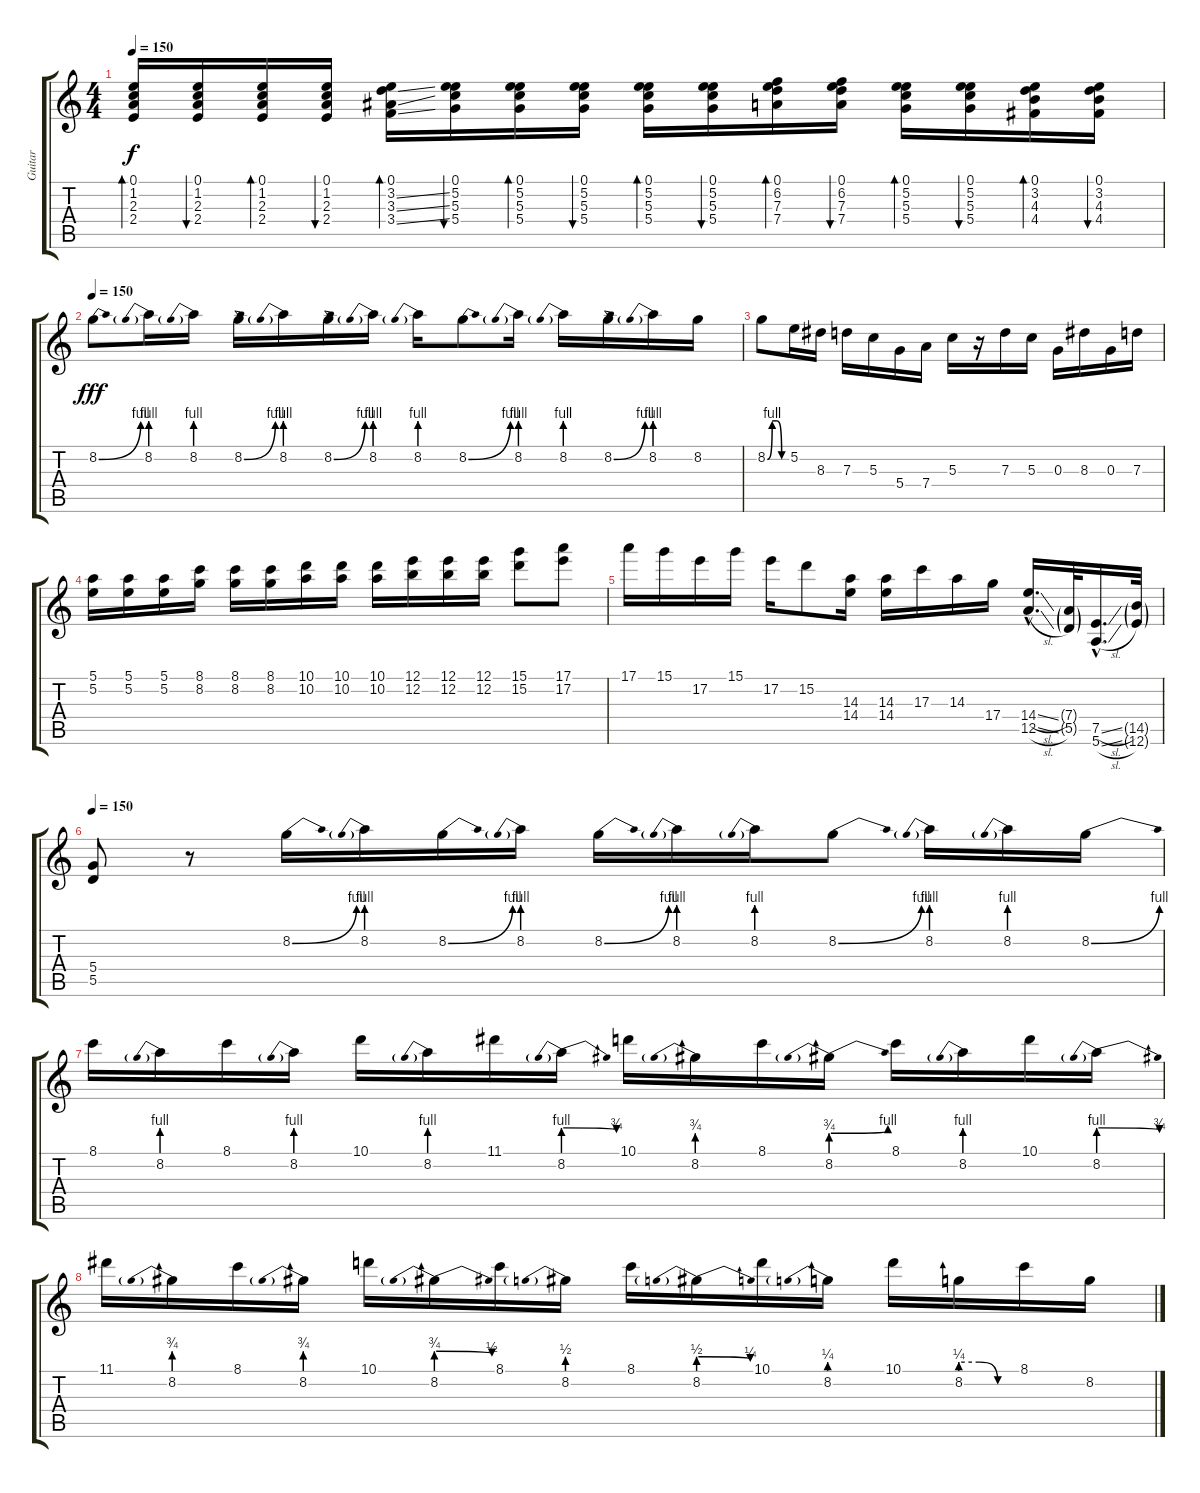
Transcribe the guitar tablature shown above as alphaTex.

\track ("Guitar" "Guitar") {instrument acousticguitarsteel}
\staff {score tabs}
\tuning (E4 B3 G3 D3 A2 E2) {hide}
\ts (4 4)
\tempo 150
\clef g2
\ks c
(0.1 1.2 2.3 2.4).16{bd 120 dy f} (0.1 1.2 2.3 2.4).16{bu 120} (0.1 1.2 2.3 2.4).16{bd 120} (0.1 1.2 2.3 2.4).16{bu 120} (0.1 3.2{ss} 3.3{ss} 3.4{ss}).16{bd 60} (0.1 5.2 5.3 5.4).16{bu 120} (0.1 5.2 5.3 5.4).16{bd 120} (0.1 5.2 5.3 5.4).16{bu 120} (0.1 5.2 5.3 5.4).16{bd 120} (0.1 5.2 5.3 5.4).16{bu 120} (0.1 6.2 7.3 7.4).16{bd 120} (0.1 6.2 7.3 7.4).16{bu 120} (0.1 5.2 5.3 5.4).16{bd 120} (0.1 5.2 5.3 5.4).16{bu 60} (0.1 3.2 4.3 4.4).16{bd 120} (0.1 3.2 4.3 4.4).16{bu 60} |
\tempo 150
8.2{be (bend 0 0 60 4)}.8{dy fff} 8.2{be (prebend 0 4 60 4)}.16 8.2{be (prebend 0 4 60 4)}.16 8.2{be (bend 0 0 60 4)}.16 8.2{be (prebend 0 4 60 4)}.16 8.2{be (bend 0 0 60 4)}.16 8.2{be (prebend 0 4 60 4)}.16 8.2{be (prebend 0 4 60 4)}.16 8.2{be (bend 0 0 60 4)}.8 8.2{be (prebend 0 4 60 4)}.16 8.2{be (prebend 0 4 60 4)}.16 8.2{be (bend 0 0 60 4)}.16 8.2{be (prebend 0 4 60 4)}.16 8.2.16 |
8.2{be (custom 0 0 15 4 30 4 45 0 60 0)}.8 5.2.16 8.3.16 7.3.16 5.3.16 5.4.16 7.4.16 5.3.16 r.16 7.3.16 5.3.16 0.3.16 8.3.16 0.3.16 7.3.16 |
(5.1 5.2).16 (5.1 5.2).16 (5.1 5.2).16 (8.1 8.2).16 (8.1 8.2).16 (8.1 8.2).16 (10.1 10.2).16 (10.1 10.2).16 (10.1 10.2).16 (12.1 12.2).16 (12.1 12.2).16 (12.1 12.2).16 (15.1 15.2).8 (17.1 17.2).8 |
17.1.16 15.1.16 17.2.16 15.1.16 17.2.16 15.2.8 (14.3 14.4).16 (14.3 14.4).16 17.3.16 14.3.16 17.4.16 (14.4{sl hac} 12.5{sl hac}).16{d} (7.4{g} 5.5{g}).32 (7.5{sl hac} 5.6{sl hac}).16{d} (14.5{g} 12.6{g}).32 |
\tempo 150
(5.4 5.5).8 r.8 8.2{be (bend 0 0 60 4)}.16 8.2{be (prebend 0 4 60 4)}.16 8.2{be (bend 0 0 60 4)}.16 8.2{be (prebend 0 4 60 4)}.16 8.2{be (bend 0 0 60 4)}.16 8.2{be (prebend 0 4 60 4)}.16 8.2{be (prebend 0 4 60 4)}.16 8.2{be (bend 0 0 60 4)}.8 8.2{be (prebend 0 4 60 4)}.16 8.2{be (prebend 0 4 60 4)}.16 8.2{be (bend 0 0 60 4)}.16 |
8.1.16 8.2{be (prebend 0 4 60 4)}.16 8.1.16 8.2{be (prebend 0 4 60 4)}.16 10.1.16 8.2{be (prebend 0 4 60 4)}.16 11.1.16 8.2{be (prebendrelease 0 4 60 3)}.16 10.1.16 8.2{be (prebend 0 3 60 3)}.16 8.1.16 8.2{be (prebendbend 0 3 60 4)}.16 8.1.16 8.2{be (prebend 0 4 60 4)}.16 10.1.16 8.2{be (prebendrelease 0 4 60 3)}.16 |
11.1.16 8.2{be (prebend 0 3 60 3)}.16 8.1.16 8.2{be (prebend 0 3 60 3)}.16 10.1.16 8.2{be (prebendrelease 0 3 60 2)}.16 8.1.16 8.2{be (prebend 0 2 60 2)}.16 8.1.16 8.2{be (prebendrelease 0 2 60 1)}.16 10.1.16 8.2{be (prebend 0 1 60 1)}.16 10.1.16 8.2{be (custom 0 1 20 1 40 0 60 0)}.16 8.1.16 8.2.16
